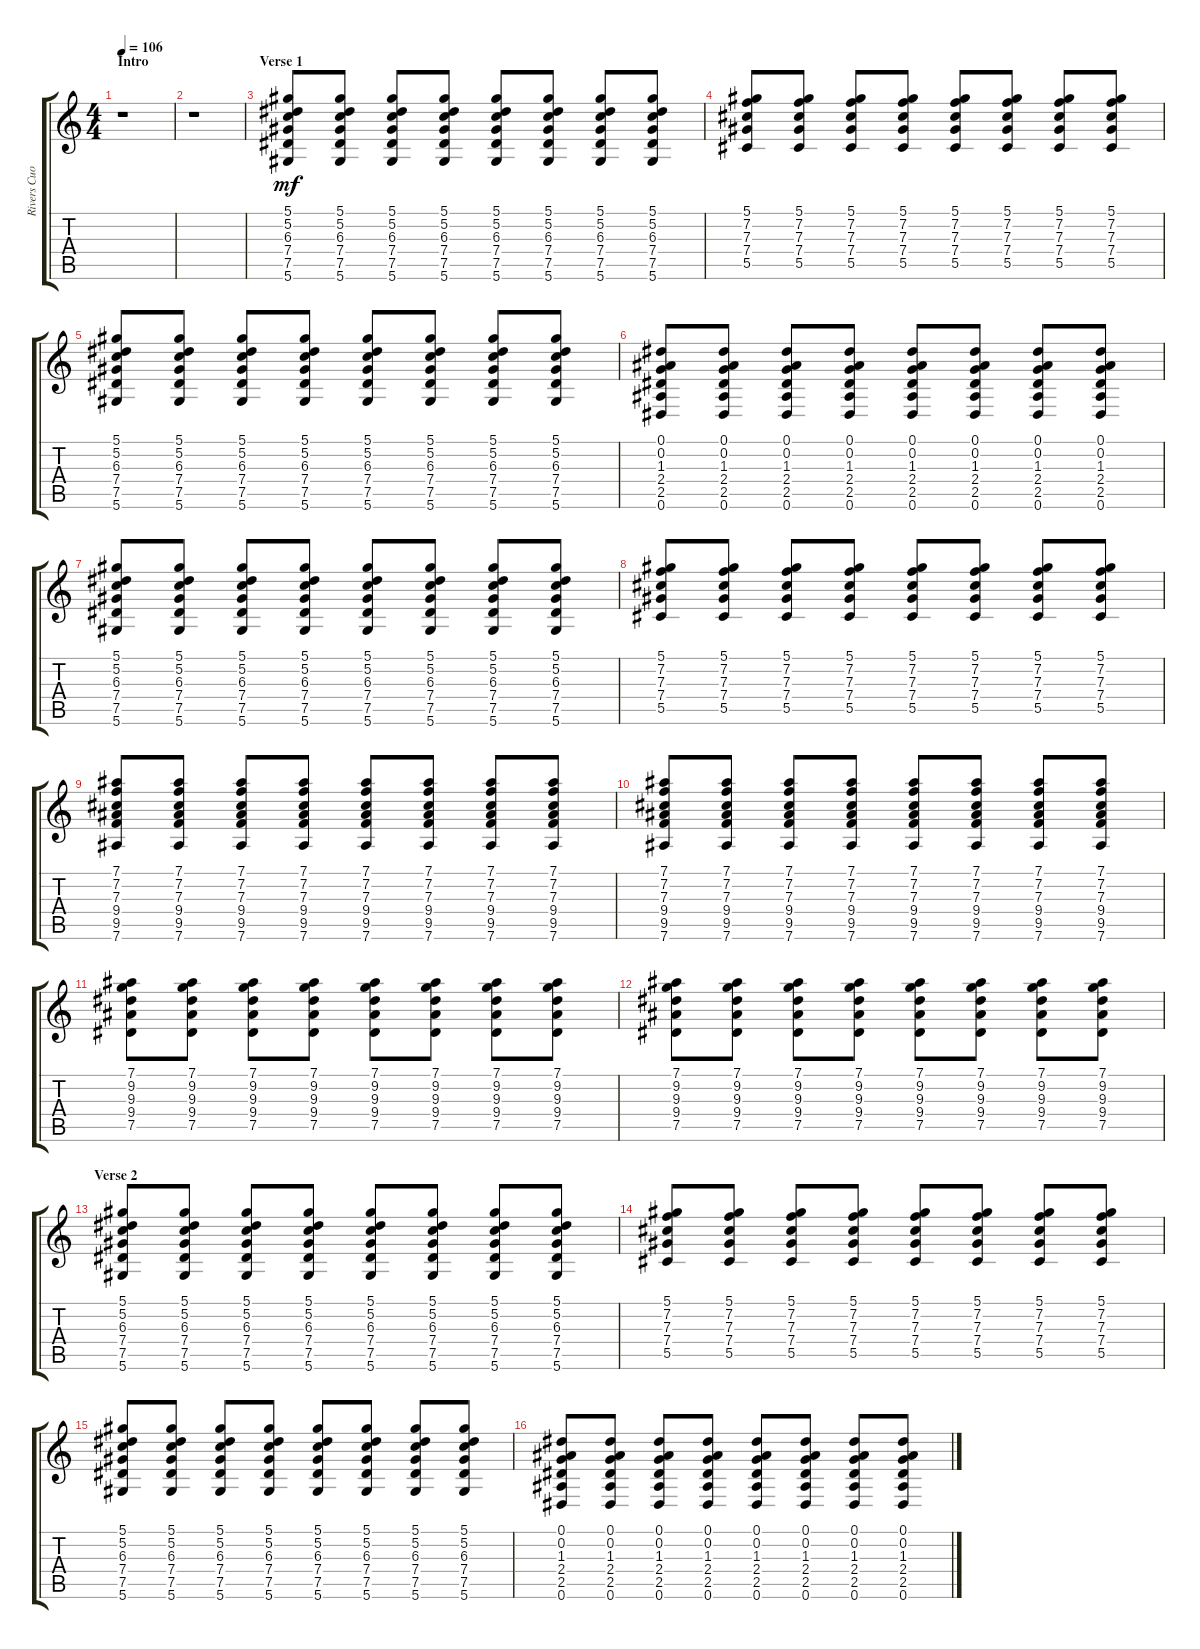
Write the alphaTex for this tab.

\track ("Rivers Cuomo" "Rivers Cuo") {instrument overdrivenguitar}
\staff {score tabs}
\tuning (Eb4 Bb3 Gb3 Db3 Ab2 Eb2) {hide}
\ts (4 4)
\section ("" "Intro")
\tempo 106
\clef g2
\ks c
r.1{dy mf instrument overdrivenguitar} |
r.1 |
\section ("" "Verse 1")
(5.1 5.2 6.3 7.4 7.5 5.6).8 (5.1 5.2 6.3 7.4 7.5 5.6).8 (5.1 5.2 6.3 7.4 7.5 5.6).8 (5.1 5.2 6.3 7.4 7.5 5.6).8 (5.1 5.2 6.3 7.4 7.5 5.6).8 (5.1 5.2 6.3 7.4 7.5 5.6).8 (5.1 5.2 6.3 7.4 7.5 5.6).8 (5.1 5.2 6.3 7.4 7.5 5.6).8 |
(5.1 7.2 7.3 7.4 5.5).8 (5.1 7.2 7.3 7.4 5.5).8 (5.1 7.2 7.3 7.4 5.5).8 (5.1 7.2 7.3 7.4 5.5).8 (5.1 7.2 7.3 7.4 5.5).8 (5.1 7.2 7.3 7.4 5.5).8 (5.1 7.2 7.3 7.4 5.5).8 (5.1 7.2 7.3 7.4 5.5).8 |
(5.1 5.2 6.3 7.4 7.5 5.6).8 (5.1 5.2 6.3 7.4 7.5 5.6).8 (5.1 5.2 6.3 7.4 7.5 5.6).8 (5.1 5.2 6.3 7.4 7.5 5.6).8 (5.1 5.2 6.3 7.4 7.5 5.6).8 (5.1 5.2 6.3 7.4 7.5 5.6).8 (5.1 5.2 6.3 7.4 7.5 5.6).8 (5.1 5.2 6.3 7.4 7.5 5.6).8 |
(0.1 0.2 1.3 2.4 2.5 0.6).8 (0.1 0.2 1.3 2.4 2.5 0.6).8 (0.1 0.2 1.3 2.4 2.5 0.6).8 (0.1 0.2 1.3 2.4 2.5 0.6).8 (0.1 0.2 1.3 2.4 2.5 0.6).8 (0.1 0.2 1.3 2.4 2.5 0.6).8 (0.1 0.2 1.3 2.4 2.5 0.6).8 (0.1 0.2 1.3 2.4 2.5 0.6).8 |
(5.1 5.2 6.3 7.4 7.5 5.6).8 (5.1 5.2 6.3 7.4 7.5 5.6).8 (5.1 5.2 6.3 7.4 7.5 5.6).8 (5.1 5.2 6.3 7.4 7.5 5.6).8 (5.1 5.2 6.3 7.4 7.5 5.6).8 (5.1 5.2 6.3 7.4 7.5 5.6).8 (5.1 5.2 6.3 7.4 7.5 5.6).8 (5.1 5.2 6.3 7.4 7.5 5.6).8 |
(5.1 7.2 7.3 7.4 5.5).8 (5.1 7.2 7.3 7.4 5.5).8 (5.1 7.2 7.3 7.4 5.5).8 (5.1 7.2 7.3 7.4 5.5).8 (5.1 7.2 7.3 7.4 5.5).8 (5.1 7.2 7.3 7.4 5.5).8 (5.1 7.2 7.3 7.4 5.5).8 (5.1 7.2 7.3 7.4 5.5).8 |
(7.1 7.2 7.3 9.4 9.5 7.6).8 (7.1 7.2 7.3 9.4 9.5 7.6).8 (7.1 7.2 7.3 9.4 9.5 7.6).8 (7.1 7.2 7.3 9.4 9.5 7.6).8 (7.1 7.2 7.3 9.4 9.5 7.6).8 (7.1 7.2 7.3 9.4 9.5 7.6).8 (7.1 7.2 7.3 9.4 9.5 7.6).8 (7.1 7.2 7.3 9.4 9.5 7.6).8 |
(7.1 7.2 7.3 9.4 9.5 7.6).8 (7.1 7.2 7.3 9.4 9.5 7.6).8 (7.1 7.2 7.3 9.4 9.5 7.6).8 (7.1 7.2 7.3 9.4 9.5 7.6).8 (7.1 7.2 7.3 9.4 9.5 7.6).8 (7.1 7.2 7.3 9.4 9.5 7.6).8 (7.1 7.2 7.3 9.4 9.5 7.6).8 (7.1 7.2 7.3 9.4 9.5 7.6).8 |
(7.1 9.2 9.3 9.4 7.5).8 (7.1 9.2 9.3 9.4 7.5).8 (7.1 9.2 9.3 9.4 7.5).8 (7.1 9.2 9.3 9.4 7.5).8 (7.1 9.2 9.3 9.4 7.5).8 (7.1 9.2 9.3 9.4 7.5).8 (7.1 9.2 9.3 9.4 7.5).8 (7.1 9.2 9.3 9.4 7.5).8 |
(7.1 9.2 9.3 9.4 7.5).8 (7.1 9.2 9.3 9.4 7.5).8 (7.1 9.2 9.3 9.4 7.5).8 (7.1 9.2 9.3 9.4 7.5).8 (7.1 9.2 9.3 9.4 7.5).8 (7.1 9.2 9.3 9.4 7.5).8 (7.1 9.2 9.3 9.4 7.5).8 (7.1 9.2 9.3 9.4 7.5).8 |
\section ("" "Verse 2")
(5.1 5.2 6.3 7.4 7.5 5.6).8 (5.1 5.2 6.3 7.4 7.5 5.6).8 (5.1 5.2 6.3 7.4 7.5 5.6).8 (5.1 5.2 6.3 7.4 7.5 5.6).8 (5.1 5.2 6.3 7.4 7.5 5.6).8 (5.1 5.2 6.3 7.4 7.5 5.6).8 (5.1 5.2 6.3 7.4 7.5 5.6).8 (5.1 5.2 6.3 7.4 7.5 5.6).8 |
(5.1 7.2 7.3 7.4 5.5).8 (5.1 7.2 7.3 7.4 5.5).8 (5.1 7.2 7.3 7.4 5.5).8 (5.1 7.2 7.3 7.4 5.5).8 (5.1 7.2 7.3 7.4 5.5).8 (5.1 7.2 7.3 7.4 5.5).8 (5.1 7.2 7.3 7.4 5.5).8 (5.1 7.2 7.3 7.4 5.5).8 |
(5.1 5.2 6.3 7.4 7.5 5.6).8 (5.1 5.2 6.3 7.4 7.5 5.6).8 (5.1 5.2 6.3 7.4 7.5 5.6).8 (5.1 5.2 6.3 7.4 7.5 5.6).8 (5.1 5.2 6.3 7.4 7.5 5.6).8 (5.1 5.2 6.3 7.4 7.5 5.6).8 (5.1 5.2 6.3 7.4 7.5 5.6).8 (5.1 5.2 6.3 7.4 7.5 5.6).8 |
(0.1 0.2 1.3 2.4 2.5 0.6).8 (0.1 0.2 1.3 2.4 2.5 0.6).8 (0.1 0.2 1.3 2.4 2.5 0.6).8 (0.1 0.2 1.3 2.4 2.5 0.6).8 (0.1 0.2 1.3 2.4 2.5 0.6).8 (0.1 0.2 1.3 2.4 2.5 0.6).8 (0.1 0.2 1.3 2.4 2.5 0.6).8 (0.1 0.2 1.3 2.4 2.5 0.6).8
